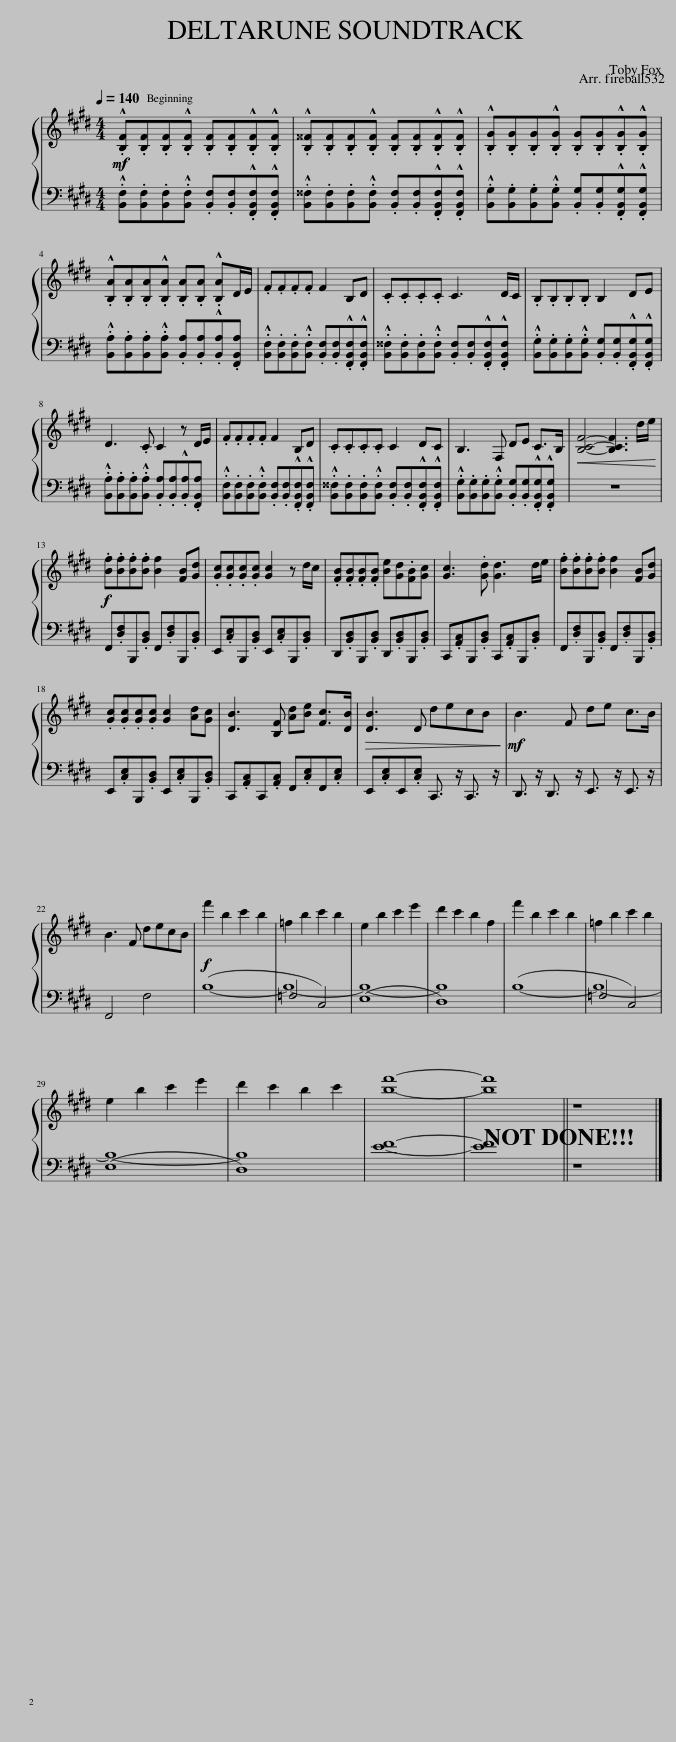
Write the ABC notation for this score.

X:1
%%score { 1 | ( 2 3 ) }
L:1/8
Q:1/4=140
M:4/4
I:linebreak $
K:E
V:1 treble
V:2 bass
V:3 bass
V:1
!mf! .!^![B,F].[B,F].[B,F].!^![B,F] .[B,F].[B,F].!^![B,F].!^![B,F] | .!^![B,^^F].[B,F].[B,F].!^![B,F] .[B,F].[B,F].!^![B,F].!^![B,F] | .!^![B,G].[B,G].[B,G].!^![B,G] .[B,G].[B,G].!^![B,G].!^![B,G] |$ .!^![B,A].[B,A].[B,A].!^![B,A] .[B,A].[B,A] .!^![B,A]D/E/ | .F.F.F.F F2 B,D | %5
 .C.C.C.C C3 D/C/ | .B,.B,.B,.B, B,2 DE |$ D3 .C C2 z D/E/ | .F.F.F.F F2 B,D | .C.C.C.C C2 DC | %10
 B,3 F, DE C>B, |!<(! [B,CF]4- [B,CF]3 d/e/!<)! |$!f! .[Bf].[Bf].[Bf].[Bf] [Bf]2 [FB][Gd] | .[Gc].[Gc].[Gc].[Gc] [Gc]2 z d/c/ | .[FB].[FB].[FB].[FB] [Be][Gd].[FB][Gc] | %15
 [Gc]3 .[Gd] [Gd]3 d/e/ | .[Bf].[Bf].[Bf].[Bf] [Bf]2 [FB][Gd] |$ .[Gc].[Gc].[Gc].[Gc] [Gc]2 [Ad][Gc] | [DB]3 [B,F] [Ad][Be] [Fc]>[DB] |!>(! [DB]3 D decB!>)! | %20
!mf! B3 F de c>B |$ B3 F decB |!f! f'2 b2 c'2 b2 | =f2 b2 c'2 b2 | e2 b2 c'2 e'2 | %25
 d'2 c'2 b2 f2 | f'2 b2 c'2 b2 | =f2 b2 c'2 b2 |$ e2 b2 c'2 e'2 | d'2 c'2 b2 c'2 | %30
 [bf']8- | [bf']8 || z8 |] %33
V:2
 .!^![B,,F,].[B,,F,].[B,,F,].!^![B,,F,] .[B,,F,].[B,,F,].!^![F,,B,,F,].!^![F,,B,,F,] | .!^![B,,^^F,].[B,,F,].[B,,F,].!^![B,,F,] .[B,,F,].[B,,F,].!^![F,,B,,F,].!^![F,,B,,F,] | .!^![B,,G,].[B,,G,].[B,,G,].!^![B,,G,] .[B,,G,].[B,,G,].!^![F,,B,,G,].!^![F,,B,,G,] |$ .!^![B,,A,].[B,,A,].[B,,A,].!^![B,,A,] .[B,,A,].[B,,A,].!^![B,,A,].[F,,B,,A,] | .!^![B,,F,].[B,,F,].[B,,F,].!^![B,,F,] .[B,,F,].[B,,F,].!^![F,,B,,F,].!^![F,,B,,F,] | %5
 .!^![B,,^^F,].[B,,F,].[B,,F,].!^![B,,F,] .[B,,F,].[B,,F,].!^![F,,B,,F,].!^![F,,B,,F,] | .!^![B,,G,].[B,,G,].[B,,G,].!^![B,,G,] .[B,,G,].[B,,G,].!^![F,,B,,G,].!^![F,,B,,G,] |$ .!^![B,,A,].[B,,A,].[B,,A,].!^![B,,A,] .[B,,A,].[B,,A,].!^![B,,A,].[F,,B,,A,] | .!^![B,,F,].[B,,F,].[B,,F,].!^![B,,F,] .[B,,F,].[B,,F,].!^![F,,B,,F,].!^![F,,B,,F,] | .!^![B,,^^F,].[B,,F,].[B,,F,].!^![B,,F,] .[B,,F,].[B,,F,].!^![F,,B,,F,].!^![F,,B,,F,] | %10
 .!^![B,,G,].[B,,G,].[B,,G,].!^![B,,G,] .[B,,G,].[B,,G,].!^![F,,B,,G,].!^![F,,B,,G,] | z8 |$ F,,.[D,F,]B,,,.[B,,D,] F,,.[D,F,]B,,,.[B,,D,] | E,,.[C,E,]B,,,.[B,,D,] E,,.[C,E,]B,,,.[B,,D,] | D,,.[B,,D,]B,,,.[B,,D,] D,,.[B,,D,]B,,,.[B,,D,] | %15
 C,,.[A,,C,]B,,,.[B,,D,] C,,.[A,,C,]B,,,.[B,,D,] | F,,.[D,F,]B,,,.[B,,D,] F,,.[D,F,]B,,,.[B,,D,] |$ E,,.[C,E,]B,,,.[B,,D,] E,,.[C,E,]B,,,.[B,,D,] | C,,.[A,,C,]C,,.[A,,C,] F,,.[C,E,]F,,.[C,E,] | E,,.[C,E,]E,,.[C,E,] C,,3/2 z/ C,,3/2 z/ | %20
 D,,3/2 z/ D,,3/2 z/ E,,3/2 z/ E,,3/2 z/ |$ F,,4 F,4 | (B,8- | =F,4 C,4) | (E,8 | %25
 D,8) | (B,8- | =F,4 C,4) |$ (E,8 | D,8) | %30
 [EF]8- | [EF]8 || z8 |] %33
V:3
 x8 | x8 | x8 |$ x8 | x8 | %5
 x8 | x8 |$ x8 | x8 | x8 | %10
 x8 | x8 |$ x8 | x8 | x8 | %15
 x8 | x8 |$ x8 | x8 | x8 | %20
 x8 |$ x8 | x8 | B,8- | B,8- | %25
 B,8 | x8 | B,8- |$ B,8- | B,8 | %30
 x8 | x8 || x8 |] %33
